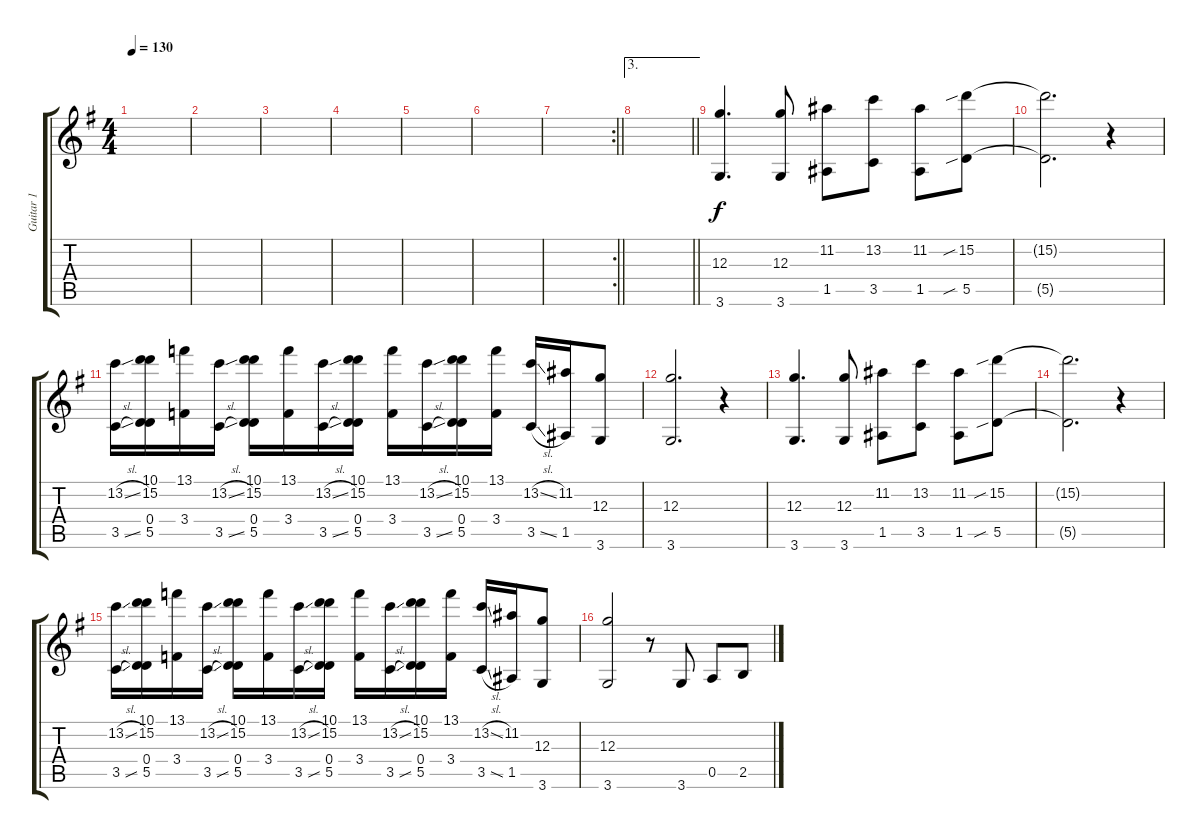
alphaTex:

\track ("Guitar 1" "Guitar 1") {instrument electricguitarjazz}
\staff {score tabs}
\tuning (E4 B3 G3 D3 A2 E2) {hide}
\ts (4 4)
\tempo 130
\clef g2
\ks g
|
|
|
|
|
|
\rc 2
\barLineRight lightlight
|
\ae 3
\barLineRight lightlight
|
(12.3 3.6).4{d} (12.3 3.6).8 (11.2 1.5).8 (13.2 3.5).8 (11.2 1.5).8 (15.2{sib} 5.5{sib}).8 |
(15.2{t} 5.5{t}).2{d} r.4 |
(13.2{sl} 3.5{sl}).16 (10.1 15.2 0.4 5.5).16 (13.1 3.4).16 (13.2{sl} 3.5{sl}).16 (10.1 15.2 0.4 5.5).16 (13.1 3.4).16 (13.2{sl} 3.5{sl}).16 (10.1 15.2 0.4 5.5).16 (13.1 3.4).16 (13.2{sl} 3.5{sl}).16 (10.1 15.2 0.4 5.5).16 (13.1 3.4).16 (13.2{sl} 3.5{sl}).16 (11.2 1.5).16 (12.3 3.6).8 |
(12.3 3.6).2{d} r.4 |
(12.3 3.6).4{d} (12.3 3.6).8 (11.2 1.5).8 (13.2 3.5).8 (11.2 1.5).8 (15.2{sib} 5.5{sib}).8 |
(15.2{t} 5.5{t}).2{d} r.4 |
(13.2{sl} 3.5{sl}).16 (10.1 15.2 0.4 5.5).16 (13.1 3.4).16 (13.2{sl} 3.5{sl}).16 (10.1 15.2 0.4 5.5).16 (13.1 3.4).16 (13.2{sl} 3.5{sl}).16 (10.1 15.2 0.4 5.5).16 (13.1 3.4).16 (13.2{sl} 3.5{sl}).16 (10.1 15.2 0.4 5.5).16 (13.1 3.4).16 (13.2{sl} 3.5{sl}).16 (11.2 1.5).16 (12.3 3.6).8 |
(12.3 3.6).2 r.8 3.6.8 0.5.8 2.5.8
